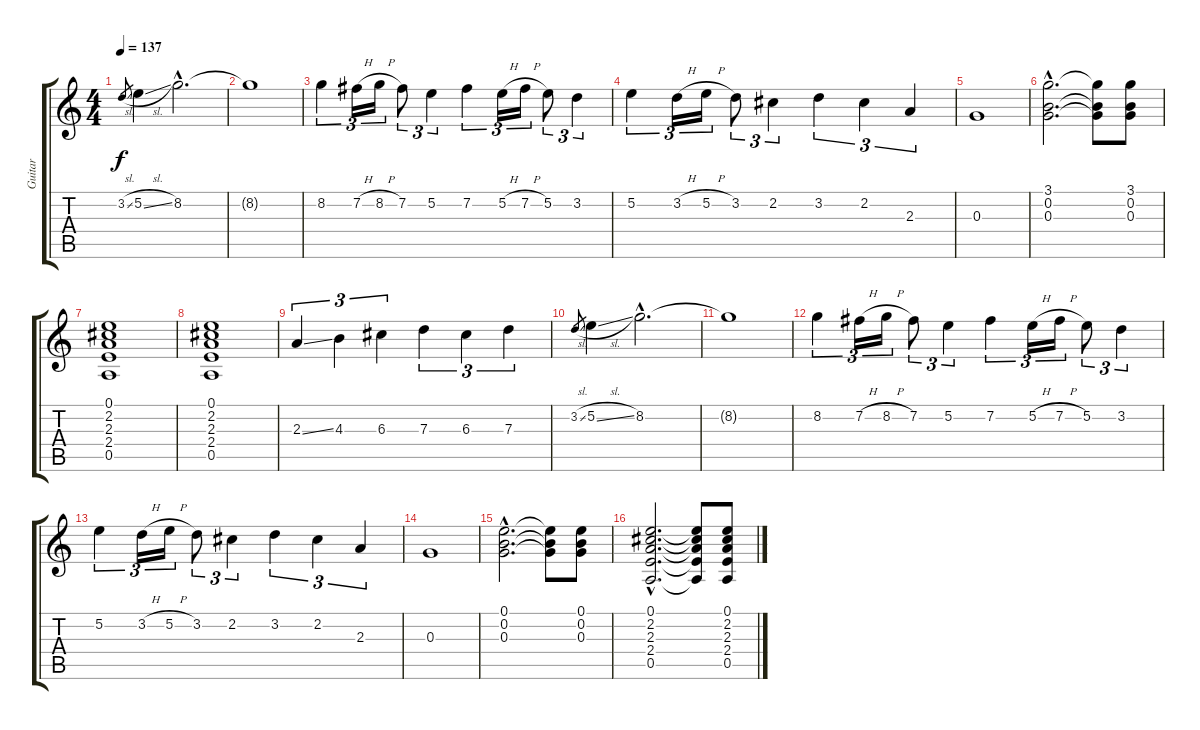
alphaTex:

\track ("Guitar" "Guitar") {instrument overdrivenguitar}
\staff {score tabs}
\tuning (E4 B3 G3 D3 A2 E2) {hide}
\ts (4 4)
\tempo 137
\clef g2
\ks c
3.2{sl}.8{gr dy f} 5.2{sl}.4 8.2{hac}.2{d} |
8.2{t}.1 |
8.2.4{tu (3 2)} 7.2{h}.16{tu (3 2)} 8.2{h}.16{tu (3 2)} 7.2.8{tu (3 2)} 5.2.4{tu (3 2)} 7.2.4{tu (3 2)} 5.2{h}.16{tu (3 2)} 7.2{h}.16{tu (3 2)} 5.2.8{tu (3 2)} 3.2.4{tu (3 2)} |
5.2.4{tu (3 2)} 3.2{h}.16{tu (3 2)} 5.2{h}.16{tu (3 2)} 3.2.8{tu (3 2)} 2.2.4{tu (3 2)} 3.2.4{tu (3 2)} 2.2.4{tu (3 2)} 2.3.4{tu (3 2)} |
0.3.1 |
(3.1{hac} 0.2{hac} 0.3{hac}).2{d} (3.1{t} 0.2{t} 0.3{t}).8 (3.1 0.2 0.3).8 |
(0.1 2.2 2.3 2.4 0.5).1 |
(0.1 2.2 2.3 2.4 0.5).1 |
2.3{ss}.4{tu (3 2)} 4.3.4{tu (3 2)} 6.3.4{tu (3 2)} 7.3.4{tu (3 2)} 6.3.4{tu (3 2)} 7.3.4{tu (3 2)} |
3.2{sl}.8{gr} 5.2{sl}.4 8.2{hac}.2{d} |
8.2{t}.1 |
8.2.4{tu (3 2)} 7.2{h}.16{tu (3 2)} 8.2{h}.16{tu (3 2)} 7.2.8{tu (3 2)} 5.2.4{tu (3 2)} 7.2.4{tu (3 2)} 5.2{h}.16{tu (3 2)} 7.2{h}.16{tu (3 2)} 5.2.8{tu (3 2)} 3.2.4{tu (3 2)} |
5.2.4{tu (3 2)} 3.2{h}.16{tu (3 2)} 5.2{h}.16{tu (3 2)} 3.2.8{tu (3 2)} 2.2.4{tu (3 2)} 3.2.4{tu (3 2)} 2.2.4{tu (3 2)} 2.3.4{tu (3 2)} |
0.3.1 |
(0.1{hac} 0.2{hac} 0.3{hac}).2{d} (0.1{t} 0.2{t} 0.3{t}).8 (0.1 0.2 0.3).8 |
(0.1{hac} 2.2{hac} 2.3{hac} 2.4{hac} 0.5{hac}).2{d} (0.1{t} 2.2{t} 2.3{t} 2.4{t} 0.5{t}).8 (0.1 2.2 2.3 2.4 0.5).8
